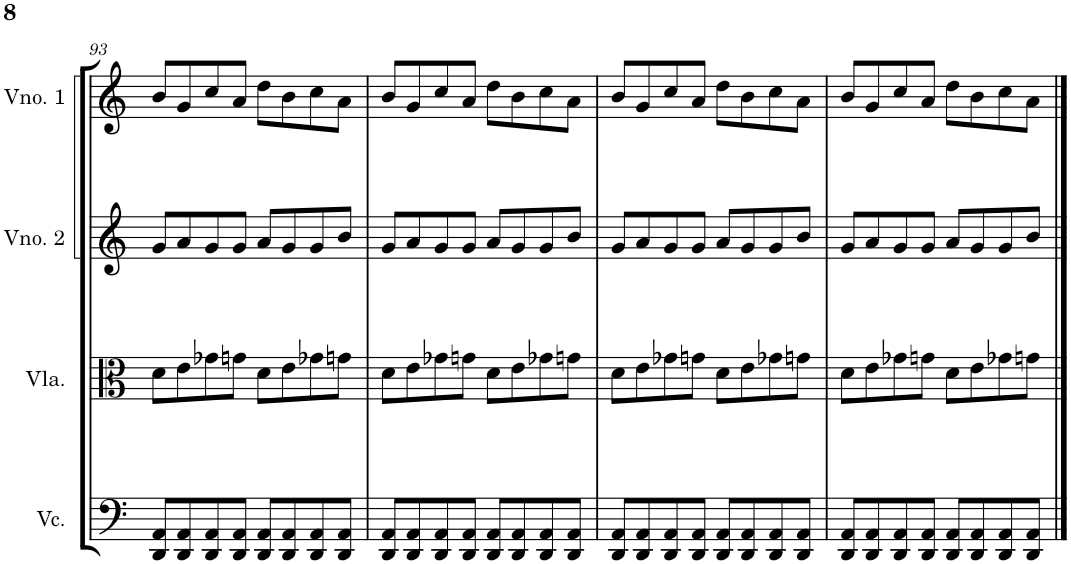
**kern	**kern	**kern	**kern
*part4	*part3	*part2	*part1
*staff4	*staff3	*staff2	*staff1
*I"Violoncelo	*I"Viola	*I"Violino 2	*I"Violino 1
*I'Vc.	*I'Vla.	*I'Vno. 2	*I'Vno. 1
!!LO:PB:g=z
*clefF4	*clefC3	*clefG2	*clefG2
*k[]	*k[]	*k[]	*k[]
*M4/4	*M4/4	*M4/4	*M4/4
=93	=93	=93	=93
8DD/ 8AA/L	8d\L	8g/L	8b/L
8DD/ 8AA/	8e\	8a/	8g/
8DD/ 8AA/	8g-X\	8g/	8cc/
8DD/ 8AA/J	8gn\J	8g/J	8a/J
8DD/ 8AA/L	8d\L	8a/L	8dd\L
8DD/ 8AA/	8e\	8g/	8b\
8DD/ 8AA/	8g-X\	8g/	8cc\
8DD/ 8AA/J	8gn\J	8b/J	8a\J
=94	=94	=94	=94
8DD/ 8AA/L	8d\L	8g/L	8b/L
8DD/ 8AA/	8e\	8a/	8g/
8DD/ 8AA/	8g-X\	8g/	8cc/
8DD/ 8AA/J	8gn\J	8g/J	8a/J
8DD/ 8AA/L	8d\L	8a/L	8dd\L
8DD/ 8AA/	8e\	8g/	8b\
8DD/ 8AA/	8g-X\	8g/	8cc\
8DD/ 8AA/J	8gn\J	8b/J	8a\J
=95	=95	=95	=95
8DD/ 8AA/L	8d\L	8g/L	8b/L
8DD/ 8AA/	8e\	8a/	8g/
8DD/ 8AA/	8g-X\	8g/	8cc/
8DD/ 8AA/J	8gn\J	8g/J	8a/J
8DD/ 8AA/L	8d\L	8a/L	8dd\L
8DD/ 8AA/	8e\	8g/	8b\
8DD/ 8AA/	8g-X\	8g/	8cc\
8DD/ 8AA/J	8gn\J	8b/J	8a\J
=96	=96	=96	=96
8DD/ 8AA/L	8d\L	8g/L	8b/L
8DD/ 8AA/	8e\	8a/	8g/
8DD/ 8AA/	8g-X\	8g/	8cc/
8DD/ 8AA/J	8gn\J	8g/J	8a/J
8DD/ 8AA/L	8d\L	8a/L	8dd\L
8DD/ 8AA/	8e\	8g/	8b\
8DD/ 8AA/	8g-X\	8g/	8cc\
8DD/ 8AA/J	8gn\J	8b/J	8a\J
==	==	==	==
*-	*-	*-	*-
